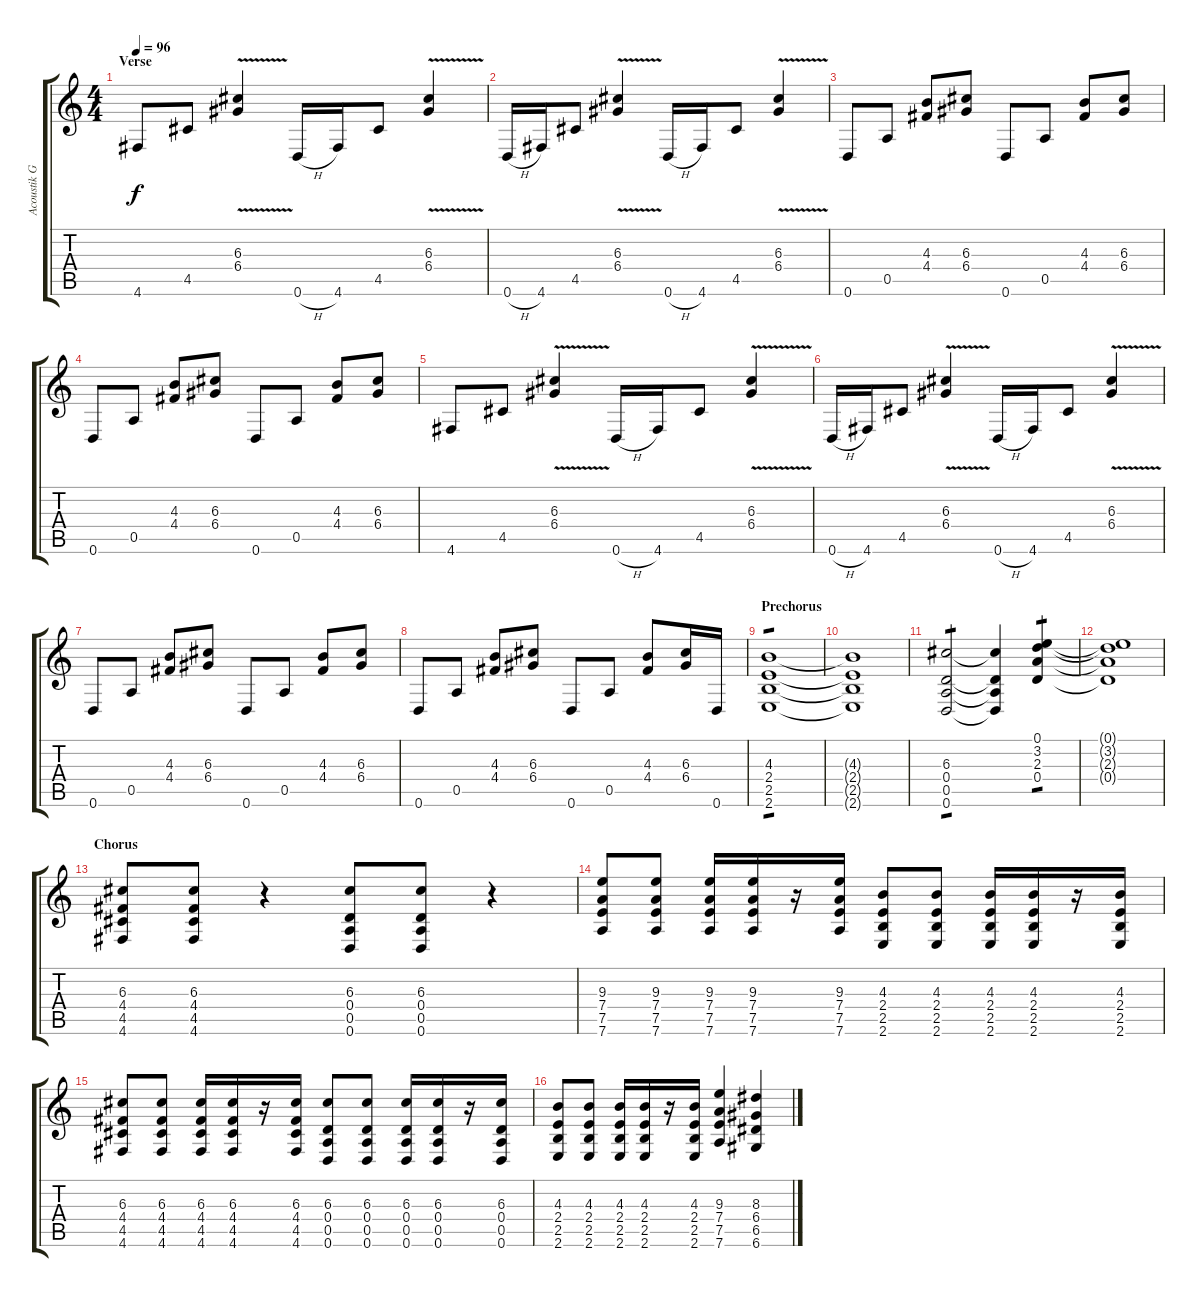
\track ("Acoustik Guitar" "Acoustik G") {instrument acousticguitarsteel}
\staff {score tabs}
\tuning (E4 B3 G3 D3 A2 D2) {hide}
\ts (4 4)
\section ("" "Verse")
\tempo 96
\clef g2
\ks c
4.6.8{dy f instrument acousticguitarsteel} 4.5.8 (6.3{v} 6.4{v}).4 0.6{h}.16 4.6.16 4.5.8 (6.3{v} 6.4{v}).4 |
0.6{h}.16 4.6.16 4.5.8 (6.3{v} 6.4{v}).4 0.6{h}.16 4.6.16 4.5.8 (6.3{v} 6.4{v}).4 |
0.6.8 0.5.8 (4.3 4.4).8 (6.3 6.4).8 0.6.8 0.5.8 (4.3 4.4).8 (6.3 6.4).8 |
0.6.8 0.5.8 (4.3 4.4).8 (6.3 6.4).8 0.6.8 0.5.8 (4.3 4.4).8 (6.3 6.4).8 |
4.6.8 4.5.8 (6.3{v} 6.4{v}).4 0.6{h}.16 4.6.16 4.5.8 (6.3{v} 6.4{v}).4 |
0.6{h}.16 4.6.16 4.5.8 (6.3{v} 6.4{v}).4 0.6{h}.16 4.6.16 4.5.8 (6.3{v} 6.4{v}).4 |
0.6.8 0.5.8 (4.3 4.4).8 (6.3 6.4).8 0.6.8 0.5.8 (4.3 4.4).8 (6.3 6.4).8 |
0.6.8 0.5.8 (4.3 4.4).8 (6.3 6.4).8 0.6.8 0.5.8 (4.3 4.4).8 (6.3 6.4).16 0.6.16 |
\section ("" "Prechorus")
(4.3 2.4 2.5 2.6).1{tp 1 balance 8 instrument distortionguitar} |
(4.3{t} 2.4{t} 2.5{t} 2.6{t}).1 |
(6.3 0.4 0.5 0.6).2{tp 1} (6.3{t} 0.4{t} 0.5{t} 0.6{t}).4 (0.1 3.2 2.3 0.4).4{tp 1} |
(0.1{t} 3.2{t} 2.3{t} 0.4{t}).1 |
\section ("" "Chorus")
(6.3 4.4 4.5 4.6).8{balance 8 instrument distortionguitar} (6.3 4.4 4.5 4.6).8 r.4 (6.3 0.4 0.5 0.6).8 (6.3 0.4 0.5 0.6).8 r.4 |
(9.3 7.4 7.5 7.6).8 (9.3 7.4 7.5 7.6).8 (9.3 7.4 7.5 7.6).16 (9.3 7.4 7.5 7.6).16 r.16 (9.3 7.4 7.5 7.6).16 (4.3 2.4 2.5 2.6).8 (4.3 2.4 2.5 2.6).8 (4.3 2.4 2.5 2.6).16 (4.3 2.4 2.5 2.6).16 r.16 (4.3 2.4 2.5 2.6).16 |
(6.3 4.4 4.5 4.6).8 (6.3 4.4 4.5 4.6).8 (6.3 4.4 4.5 4.6).16 (6.3 4.4 4.5 4.6).16 r.16 (6.3 4.4 4.5 4.6).16 (6.3 0.4 0.5 0.6).8 (6.3 0.4 0.5 0.6).8 (6.3 0.4 0.5 0.6).16 (6.3 0.4 0.5 0.6).16 r.16 (6.3 0.4 0.5 0.6).16 |
(4.3 2.4 2.5 2.6).8 (4.3 2.4 2.5 2.6).8 (4.3 2.4 2.5 2.6).16 (4.3 2.4 2.5 2.6).16 r.16 (4.3 2.4 2.5 2.6).16 (9.3 7.4 7.5 7.6).4 (8.3 6.4 6.5 6.6).4
